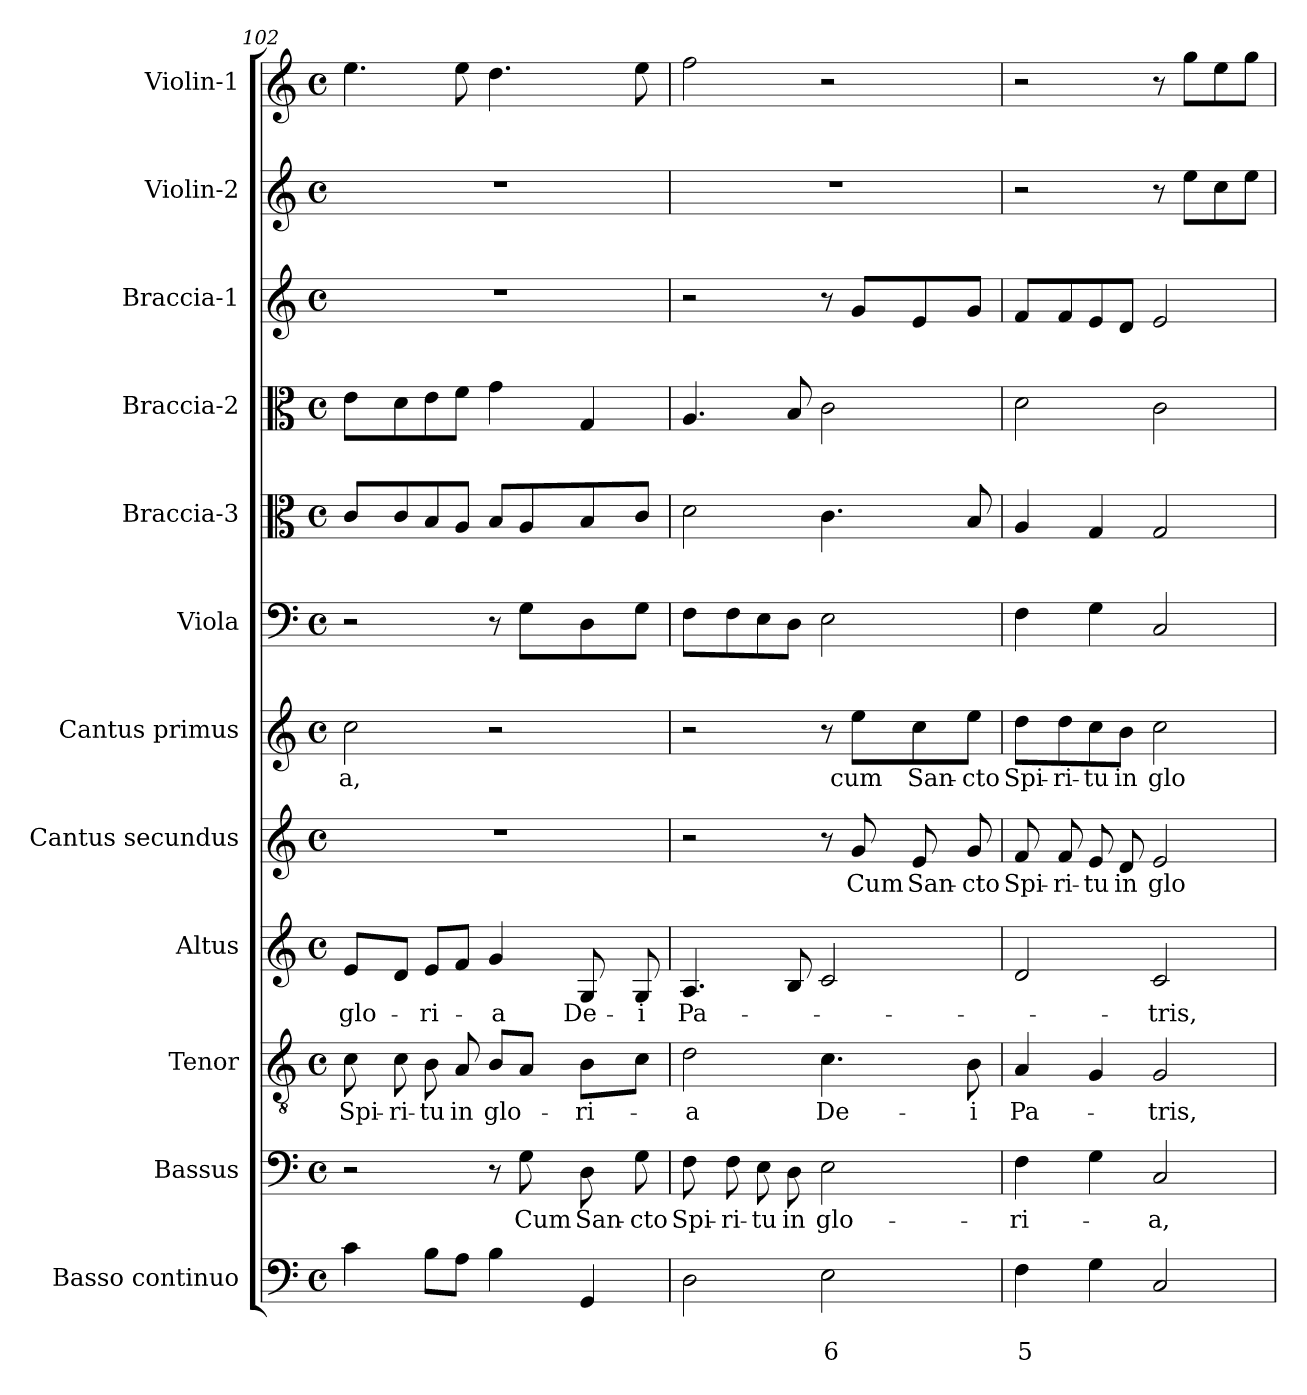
**kern	**text	**text	**kern	**text	**kern	**text	**kern	**text	**kern	**text	**kern	**text	**kern	**kern	**kern	**kern	**kern	**kern
*part12	*part12	*part12	*part11	*part11	*part10	*part10	*part9	*part9	*part8	*part8	*part7	*part7	*part6	*part5	*part4	*part3	*part2	*part1
*staff12	*staff12	*staff12	*staff11	*staff11	*staff10	*staff10	*staff9	*staff9	*staff8	*staff8	*staff7	*staff7	*staff6	*staff5	*staff4	*staff3	*staff2	*staff1
*I"Basso continuo	*	*	*I"Bassus	*	*I"Tenor	*	*I"Altus	*	*I"Cantus secundus	*	*I"Cantus primus	*	*I"Viola	*I"Braccia-3	*I"Braccia-2	*I"Braccia-1	*I"Violin-2	*I"Violin-1
*I'BC	*	*	*I'B	*	*I'T	*	*I'A	*	*I'C2	*	*I'C1	*	*I'Va	*I'Br3	*I'Br2	*I'Br1	*I'Vi2	*I'Vi1
*clefF4	*	*	*clefF4	*	*clefGv2	*	*clefG2	*	*clefG2	*	*clefG2	*	*clefF4	*clefC3	*clefC3	*clefG2	*clefG2	*clefG2
*k[]	*	*	*k[]	*	*k[]	*	*k[]	*	*k[]	*	*k[]	*	*k[]	*k[]	*k[]	*k[]	*k[]	*k[]
*C:	*	*	*C:	*	*C:	*	*C:	*	*C:	*	*C:	*	*C:	*C:	*C:	*C:	*C:	*C:
*M4/4	*	*	*M4/4	*	*M4/4	*	*M4/4	*	*M4/4	*	*M4/4	*	*M4/4	*M4/4	*M4/4	*M4/4	*M4/4	*M4/4
*met(c)	*	*	*met(c)	*	*met(c)	*	*met(c)	*	*met(c)	*	*met(c)	*	*met(c)	*met(c)	*met(c)	*met(c)	*met(c)	*met(c)
=102	=102	=102	=102	=102	=102	=102	=102	=102	=102	=102	=102	=102	=102	=102	=102	=102	=102	=102
!	!	!	!	!	!	!LO:LY:b	!	!	!	!	!	!	!	!	!	!	!	!
!	!	!	!	!	!	!	!	!LO:LY:b	!	!	!	!	!	!	!	!	!	!
!	!	!	!	!	!	!	!	!	!	!	!	!LO:LY:b	!	!	!	!	!	!
4c\	.	.	2r	.	8c\	Spi-	8e/L	glo-	1r	.	2cc\	-a,	2r	8c/L	8e\L	1r	1r	4.ee\
!	!	!	!	!	!	!LO:LY:b	!	!	!	!	!	!	!	!	!	!	!	!
.	.	.	.	.	8c\	-ri-	8d/J	.	.	.	.	.	.	8c/	8d\	.	.	.
!	!	!	!	!	!	!LO:LY:b	!	!	!	!	!	!	!	!	!	!	!	!
!	!	!	!	!	!	!	!	!LO:LY:b	!	!	!	!	!	!	!	!	!	!
8B\L	.	.	.	.	8B\	-tu	8e/L	-ri-	.	.	.	.	.	8B/	8e\	.	.	.
!	!	!	!	!	!	!LO:LY:b	!	!	!	!	!	!	!	!	!	!	!	!
8A\J	.	.	.	.	8A/	in	8f/J	.	.	.	.	.	.	8A/J	8f\J	.	.	8ee\
!	!	!	!	!	!	!LO:LY:b	!	!	!	!	!	!	!	!	!	!	!	!
!	!	!	!	!	!	!	!	!LO:LY:b	!	!	!	!	!	!	!	!	!	!
4B\	.	.	8r	.	8B/L	glo-	4g/	-a	.	.	2r	.	8r	8B/L	4g\	.	.	4.dd\
!	!	!	!	!LO:LY:b	!	!	!	!	!	!	!	!	!	!	!	!	!	!
.	.	.	8G\	Cum	8A/J	.	.	.	.	.	.	.	8G\L	8A/	.	.	.	.
!	!	!	!	!LO:LY:b	!	!	!	!	!	!	!	!	!	!	!	!	!	!
!	!	!	!	!	!	!LO:LY:b	!	!	!	!	!	!	!	!	!	!	!	!
!	!	!	!	!	!	!	!	!LO:LY:b	!	!	!	!	!	!	!	!	!	!
4GG/	.	.	8D\	San-	8B\L	-ri-	8G/	De-	.	.	.	.	8D\	8B/	4G/	.	.	.
!	!	!	!	!LO:LY:b	!	!	!	!	!	!	!	!	!	!	!	!	!	!
!	!	!	!	!	!	!	!	!LO:LY:b	!	!	!	!	!	!	!	!	!	!
.	.	.	8G\	-cto	8c\J	.	8G/	-i	.	.	.	.	8G\J	8c/J	.	.	.	8ee\
=103	=103	=103	=103	=103	=103	=103	=103	=103	=103	=103	=103	=103	=103	=103	=103	=103	=103	=103
!	!	!	!	!LO:LY:b	!	!	!	!	!	!	!	!	!	!	!	!	!	!
!	!	!	!	!	!	!LO:LY:b	!	!	!	!	!	!	!	!	!	!	!	!
!	!	!	!	!	!	!	!	!LO:LY:b	!	!	!	!	!	!	!	!	!	!
2D\	.	.	8F\	Spi-	2d\	-a	4.A/	Pa-	2r	.	2r	.	8F\L	2d\	4.A/	2r	1r	2ff\
!	!	!	!	!LO:LY:b	!	!	!	!	!	!	!	!	!	!	!	!	!	!
.	.	.	8F\	-ri-	.	.	.	.	.	.	.	.	8F\	.	.	.	.	.
!	!	!	!	!LO:LY:b	!	!	!	!	!	!	!	!	!	!	!	!	!	!
.	.	.	8E\	-tu	.	.	.	.	.	.	.	.	8E\	.	.	.	.	.
!	!	!	!	!LO:LY:b	!	!	!	!	!	!	!	!	!	!	!	!	!	!
.	.	.	8D\	in	.	.	8B/	.	.	.	.	.	8D\J	.	8B/	.	.	.
!	!	!LO:LY:b	!	!	!	!	!	!	!	!	!	!	!	!	!	!	!	!
!	!	!	!	!LO:LY:b	!	!	!	!	!	!	!	!	!	!	!	!	!	!
!	!	!	!	!	!	!LO:LY:b	!	!	!	!	!	!	!	!	!	!	!	!
2E\	.	6	2E\	glo-	4.c\	De-	2c/	.	8r	.	8r	.	2E\	4.c\	2c\	8r	.	2r
!	!	!	!	!	!	!	!	!	!	!LO:LY:b	!	!	!	!	!	!	!	!
!	!	!	!	!	!	!	!	!	!	!	!	!LO:LY:b	!	!	!	!	!	!
.	.	.	.	.	.	.	.	.	8g/	Cum	8ee\L	cum	.	.	.	8g/L	.	.
!	!	!	!	!	!	!	!	!	!	!LO:LY:b	!	!	!	!	!	!	!	!
!	!	!	!	!	!	!	!	!	!	!	!	!LO:LY:b	!	!	!	!	!	!
.	.	.	.	.	.	.	.	.	8e/	San-	8cc\	San-	.	.	.	8e/	.	.
!	!	!	!	!	!	!LO:LY:b	!	!	!	!	!	!	!	!	!	!	!	!
!	!	!	!	!	!	!	!	!	!	!LO:LY:b	!	!	!	!	!	!	!	!
!	!	!	!	!	!	!	!	!	!	!	!	!LO:LY:b	!	!	!	!	!	!
.	.	.	.	.	8B\	-i	.	.	8g/	-cto	8ee\J	-cto	.	8B/	.	8g/J	.	.
=104	=104	=104	=104	=104	=104	=104	=104	=104	=104	=104	=104	=104	=104	=104	=104	=104	=104	=104
!	!	!LO:LY:b	!	!	!	!	!	!	!	!	!	!	!	!	!	!	!	!
!	!	!	!	!LO:LY:b	!	!	!	!	!	!	!	!	!	!	!	!	!	!
!	!	!	!	!	!	!LO:LY:b	!	!	!	!	!	!	!	!	!	!	!	!
!	!	!	!	!	!	!	!	!	!	!LO:LY:b	!	!	!	!	!	!	!	!
!	!	!	!	!	!	!	!	!	!	!	!	!LO:LY:b	!	!	!	!	!	!
4F\	.	5	4F\	-ri-	4A/	Pa-	2d/	.	8f/	Spi-	8dd\L	Spi-	4F\	4A/	2d\	8f/L	2r	2r
!	!	!	!	!	!	!	!	!	!	!LO:LY:b	!	!	!	!	!	!	!	!
!	!	!	!	!	!	!	!	!	!	!	!	!LO:LY:b	!	!	!	!	!	!
.	.	.	.	.	.	.	.	.	8f/	-ri-	8dd\	-ri-	.	.	.	8f/	.	.
!	!	!	!	!	!	!	!	!	!	!LO:LY:b	!	!	!	!	!	!	!	!
!	!	!	!	!	!	!	!	!	!	!	!	!LO:LY:b	!	!	!	!	!	!
4G\	.	.	4G\	.	4G/	.	.	.	8e/	-tu	8cc\	-tu	4G\	4G/	.	8e/	.	.
!	!	!	!	!	!	!	!	!	!	!LO:LY:b	!	!	!	!	!	!	!	!
!	!	!	!	!	!	!	!	!	!	!	!	!LO:LY:b	!	!	!	!	!	!
.	.	.	.	.	.	.	.	.	8d/	in	8b\J	in	.	.	.	8d/J	.	.
!	!	!	!	!LO:LY:b	!	!	!	!	!	!	!	!	!	!	!	!	!	!
!	!	!	!	!	!	!LO:LY:b	!	!	!	!	!	!	!	!	!	!	!	!
!	!	!	!	!	!	!	!	!LO:LY:b	!	!	!	!	!	!	!	!	!	!
!	!	!	!	!	!	!	!	!	!	!LO:LY:b	!	!	!	!	!	!	!	!
!	!	!	!	!	!	!	!	!	!	!	!	!LO:LY:b	!	!	!	!	!	!
2C/	.	.	2C/	-a,	2G/	-tris,	2c/	-tris,	2e/	glo-	2cc\	glo-	2C/	2G/	2c\	2e/	8r	8r
.	.	.	.	.	.	.	.	.	.	.	.	.	.	.	.	.	8ee\L	8gg\L
.	.	.	.	.	.	.	.	.	.	.	.	.	.	.	.	.	8cc\	8ee\
.	.	.	.	.	.	.	.	.	.	.	.	.	.	.	.	.	8ee\J	8gg\J
=	=	=	=	=	=	=	=	=	=	=	=	=	=	=	=	=	=	=
*-	*-	*-	*-	*-	*-	*-	*-	*-	*-	*-	*-	*-	*-	*-	*-	*-	*-	*-
